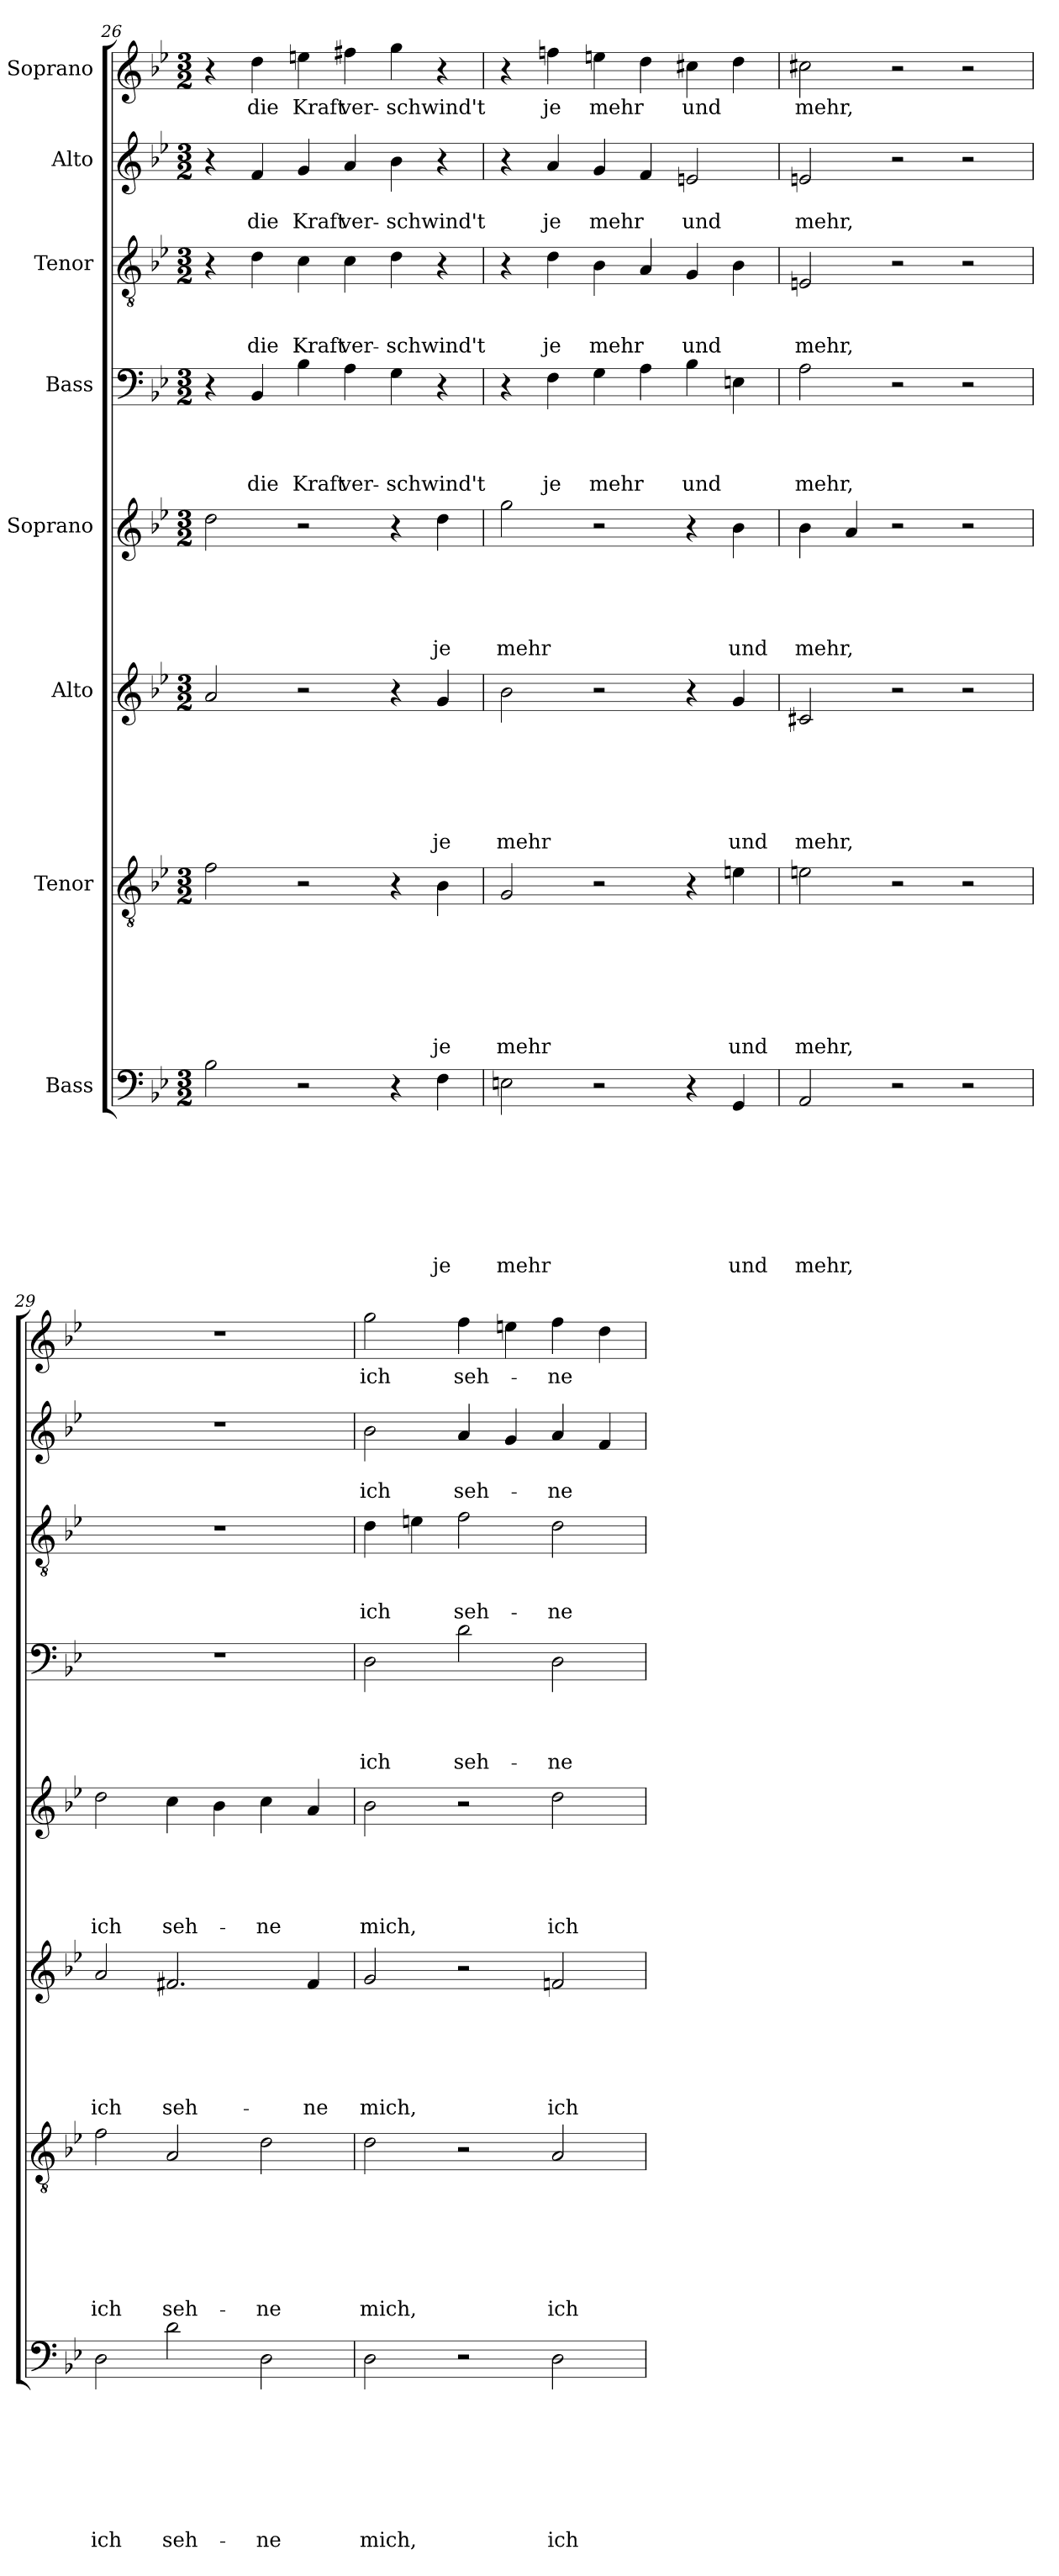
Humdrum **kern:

**kern	**text	**text	**text	**text	**text	**text	**text	**text	**kern	**text	**text	**text	**text	**text	**text	**text	**kern	**text	**text	**text	**text	**text	**text	**kern	**text	**text	**text	**text	**text	**kern	**text	**text	**text	**text	**kern	**text	**text	**text	**kern	**text	**text	**kern	**text
*part8	*part8	*part8	*part8	*part8	*part8	*part8	*part8	*part8	*part7	*part7	*part7	*part7	*part7	*part7	*part7	*part7	*part6	*part6	*part6	*part6	*part6	*part6	*part6	*part5	*part5	*part5	*part5	*part5	*part5	*part4	*part4	*part4	*part4	*part4	*part3	*part3	*part3	*part3	*part2	*part2	*part2	*part1	*part1
*staff8	*staff8	*staff8	*staff8	*staff8	*staff8	*staff8	*staff8	*staff8	*staff7	*staff7	*staff7	*staff7	*staff7	*staff7	*staff7	*staff7	*staff6	*staff6	*staff6	*staff6	*staff6	*staff6	*staff6	*staff5	*staff5	*staff5	*staff5	*staff5	*staff5	*staff4	*staff4	*staff4	*staff4	*staff4	*staff3	*staff3	*staff3	*staff3	*staff2	*staff2	*staff2	*staff1	*staff1
*I"Bass	*	*	*	*	*	*	*	*	*I"Tenor	*	*	*	*	*	*	*	*I"Alto	*	*	*	*	*	*	*I"Soprano	*	*	*	*	*	*I"Bass	*	*	*	*	*I"Tenor	*	*	*	*I"Alto	*	*	*I"Soprano	*
*clefF4	*	*	*	*	*	*	*	*	*clefGv2	*	*	*	*	*	*	*	*clefG2	*	*	*	*	*	*	*clefG2	*	*	*	*	*	*clefF4	*	*	*	*	*clefGv2	*	*	*	*clefG2	*	*	*clefG2	*
*k[b-e-]	*	*	*	*	*	*	*	*	*k[b-e-]	*	*	*	*	*	*	*	*k[b-e-]	*	*	*	*	*	*	*k[b-e-]	*	*	*	*	*	*k[b-e-]	*	*	*	*	*k[b-e-]	*	*	*	*k[b-e-]	*	*	*k[b-e-]	*
*B-:	*	*	*	*	*	*	*	*	*B-:	*	*	*	*	*	*	*	*B-:	*	*	*	*	*	*	*B-:	*	*	*	*	*	*B-:	*	*	*	*	*B-:	*	*	*	*B-:	*	*	*B-:	*
*M3/2	*	*	*	*	*	*	*	*	*M3/2	*	*	*	*	*	*	*	*M3/2	*	*	*	*	*	*	*M3/2	*	*	*	*	*	*M3/2	*	*	*	*	*M3/2	*	*	*	*M3/2	*	*	*M3/2	*
=26	=26	=26	=26	=26	=26	=26	=26	=26	=26	=26	=26	=26	=26	=26	=26	=26	=26	=26	=26	=26	=26	=26	=26	=26	=26	=26	=26	=26	=26	=26	=26	=26	=26	=26	=26	=26	=26	=26	=26	=26	=26	=26	=26
2B-\	.	.	.	.	.	.	.	.	2f\	.	.	.	.	.	.	.	2a/	.	.	.	.	.	.	2dd\	.	.	.	.	.	4r	.	.	.	.	4r	.	.	.	4r	.	.	4r	.
!	!	!	!	!	!	!	!	!	!	!	!	!	!	!	!	!	!	!	!	!	!	!	!	!	!	!	!	!	!	!	!	!	!	!LO:LY:b	!	!	!	!LO:LY:b	!	!	!LO:LY:b	!	!LO:LY:b
.	.	.	.	.	.	.	.	.	.	.	.	.	.	.	.	.	.	.	.	.	.	.	.	.	.	.	.	.	.	4BB-/	.	.	.	die	4d\	.	.	die	4f/	.	die	4dd\	die
!	!	!	!	!	!	!	!	!	!	!	!	!	!	!	!	!	!	!	!	!	!	!	!	!	!	!	!	!	!	!	!	!	!	!LO:LY:b	!	!	!	!LO:LY:b	!	!	!LO:LY:b	!	!LO:LY:b
2r	.	.	.	.	.	.	.	.	2r	.	.	.	.	.	.	.	2r	.	.	.	.	.	.	2r	.	.	.	.	.	4B-\	.	.	.	Kraft	4c\	.	.	Kraft	4g/	.	Kraft	4een\	Kraft
!	!	!	!	!	!	!	!	!	!	!	!	!	!	!	!	!	!	!	!	!	!	!	!	!	!	!	!	!	!	!	!	!	!	!LO:LY:b	!	!	!	!LO:LY:b	!	!	!LO:LY:b	!	!LO:LY:b
.	.	.	.	.	.	.	.	.	.	.	.	.	.	.	.	.	.	.	.	.	.	.	.	.	.	.	.	.	.	4A\	.	.	.	ver-	4c\	.	.	ver-	4a/	.	ver-	4ff#X\	ver-
!	!	!	!	!	!	!	!	!	!	!	!	!	!	!	!	!	!	!	!	!	!	!	!	!	!	!	!	!	!	!	!	!	!	!LO:LY:b	!	!	!	!LO:LY:b	!	!	!LO:LY:b	!	!LO:LY:b
4r	.	.	.	.	.	.	.	.	4r	.	.	.	.	.	.	.	4r	.	.	.	.	.	.	4r	.	.	.	.	.	4G\	.	.	.	-schwind't	4d\	.	.	-schwind't	4b-\	.	-schwind't	4gg\	-schwind't
!	!	!	!	!	!	!	!	!LO:LY:b	!	!	!	!	!	!	!	!LO:LY:b	!	!	!	!	!	!	!LO:LY:b	!	!	!	!	!	!LO:LY:b	!	!	!	!	!	!	!	!	!	!	!	!	!	!
4F\	.	.	.	.	.	.	.	je	4B-\	.	.	.	.	.	.	je	4g/	.	.	.	.	.	je	4dd\	.	.	.	.	je	4r	.	.	.	.	4r	.	.	.	4r	.	.	4r	.
=27	=27	=27	=27	=27	=27	=27	=27	=27	=27	=27	=27	=27	=27	=27	=27	=27	=27	=27	=27	=27	=27	=27	=27	=27	=27	=27	=27	=27	=27	=27	=27	=27	=27	=27	=27	=27	=27	=27	=27	=27	=27	=27	=27
!	!	!	!	!	!	!	!	!LO:LY:b	!	!	!	!	!	!	!	!LO:LY:b	!	!	!	!	!	!	!LO:LY:b	!	!	!	!	!	!LO:LY:b	!	!	!	!	!	!	!	!	!	!	!	!	!	!
2En\	.	.	.	.	.	.	.	mehr	2G/	.	.	.	.	.	.	mehr	2b-\	.	.	.	.	.	mehr	2gg\	.	.	.	.	mehr	4r	.	.	.	.	4r	.	.	.	4r	.	.	4r	.
!	!	!	!	!	!	!	!	!	!	!	!	!	!	!	!	!	!	!	!	!	!	!	!	!	!	!	!	!	!	!	!	!	!	!LO:LY:b	!	!	!	!LO:LY:b	!	!	!LO:LY:b	!	!LO:LY:b
.	.	.	.	.	.	.	.	.	.	.	.	.	.	.	.	.	.	.	.	.	.	.	.	.	.	.	.	.	.	4F\	.	.	.	je	4d\	.	.	je	4a/	.	je	4ffn\	je
!	!	!	!	!	!	!	!	!	!	!	!	!	!	!	!	!	!	!	!	!	!	!	!	!	!	!	!	!	!	!	!	!	!	!LO:LY:b	!	!	!	!LO:LY:b	!	!	!LO:LY:b	!	!LO:LY:b
2r	.	.	.	.	.	.	.	.	2r	.	.	.	.	.	.	.	2r	.	.	.	.	.	.	2r	.	.	.	.	.	4G\	.	.	.	mehr	4B-\	.	.	mehr	4g/	.	mehr	4een\	mehr
.	.	.	.	.	.	.	.	.	.	.	.	.	.	.	.	.	.	.	.	.	.	.	.	.	.	.	.	.	.	4A\	.	.	.	.	4A/	.	.	.	4f/	.	.	4dd\	.
!	!	!	!	!	!	!	!	!	!	!	!	!	!	!	!	!	!	!	!	!	!	!	!	!	!	!	!	!	!	!	!	!	!	!LO:LY:b	!	!	!	!LO:LY:b	!	!	!LO:LY:b	!	!LO:LY:b
4r	.	.	.	.	.	.	.	.	4r	.	.	.	.	.	.	.	4r	.	.	.	.	.	.	4r	.	.	.	.	.	4B-\	.	.	.	und	4G/	.	.	und	2en/	.	und	4cc#X\	und
!	!	!	!	!	!	!	!	!LO:LY:b	!	!	!	!	!	!	!	!LO:LY:b	!	!	!	!	!	!	!LO:LY:b	!	!	!	!	!	!LO:LY:b	!	!	!	!	!	!	!	!	!	!	!	!	!	!
4GG/	.	.	.	.	.	.	.	und	4en\	.	.	.	.	.	.	und	4g/	.	.	.	.	.	und	4b-\	.	.	.	.	und	4En\	.	.	.	.	4B-\	.	.	.	.	.	.	4dd\	.
=28	=28	=28	=28	=28	=28	=28	=28	=28	=28	=28	=28	=28	=28	=28	=28	=28	=28	=28	=28	=28	=28	=28	=28	=28	=28	=28	=28	=28	=28	=28	=28	=28	=28	=28	=28	=28	=28	=28	=28	=28	=28	=28	=28
!	!	!	!	!	!	!	!	!LO:LY:b	!	!	!	!	!	!	!	!LO:LY:b	!	!	!	!	!	!	!LO:LY:b	!	!	!	!	!	!LO:LY:b	!	!	!	!	!LO:LY:b	!	!	!	!LO:LY:b	!	!	!LO:LY:b	!	!LO:LY:b
2AA/	.	.	.	.	.	.	.	mehr,	2en\	.	.	.	.	.	.	mehr,	2c#X/	.	.	.	.	.	mehr,	4b-\	.	.	.	.	mehr,	2A\	.	.	.	mehr,	2En/	.	.	mehr,	2en/	.	mehr,	2cc#X\	mehr,
.	.	.	.	.	.	.	.	.	.	.	.	.	.	.	.	.	.	.	.	.	.	.	.	4a/	.	.	.	.	.	.	.	.	.	.	.	.	.	.	.	.	.	.	.
2r	.	.	.	.	.	.	.	.	2r	.	.	.	.	.	.	.	2r	.	.	.	.	.	.	2r	.	.	.	.	.	2r	.	.	.	.	2r	.	.	.	2r	.	.	2r	.
2r	.	.	.	.	.	.	.	.	2r	.	.	.	.	.	.	.	2r	.	.	.	.	.	.	2r	.	.	.	.	.	2r	.	.	.	.	2r	.	.	.	2r	.	.	2r	.
=29	=29	=29	=29	=29	=29	=29	=29	=29	=29	=29	=29	=29	=29	=29	=29	=29	=29	=29	=29	=29	=29	=29	=29	=29	=29	=29	=29	=29	=29	=29	=29	=29	=29	=29	=29	=29	=29	=29	=29	=29	=29	=29	=29
!	!	!	!	!	!	!	!	!LO:LY:b	!	!	!	!	!	!	!	!LO:LY:b	!	!	!	!	!	!	!LO:LY:b	!	!	!	!	!	!LO:LY:b	!LO:N:vis=1	!	!	!	!	!LO:N:vis=1	!	!	!	!LO:N:vis=1	!	!	!LO:N:vis=1	!
2D\	.	.	.	.	.	.	.	ich	2f\	.	.	.	.	.	.	ich	2a/	.	.	.	.	.	ich	2dd\	.	.	.	.	ich	1.r	.	.	.	.	1.r	.	.	.	1.r	.	.	1.r	.
!	!	!	!	!	!	!	!	!LO:LY:b	!	!	!	!	!	!	!	!LO:LY:b	!	!	!	!	!	!	!LO:LY:b	!	!	!	!	!	!LO:LY:b	!	!	!	!	!	!	!	!	!	!	!	!	!	!
2d\	.	.	.	.	.	.	.	seh-	2A/	.	.	.	.	.	.	seh-	2.f#X/	.	.	.	.	.	seh-	4cc\	.	.	.	.	seh-	.	.	.	.	.	.	.	.	.	.	.	.	.	.
.	.	.	.	.	.	.	.	.	.	.	.	.	.	.	.	.	.	.	.	.	.	.	.	4b-\	.	.	.	.	.	.	.	.	.	.	.	.	.	.	.	.	.	.	.
!	!	!	!	!	!	!	!	!LO:LY:b	!	!	!	!	!	!	!	!LO:LY:b	!	!	!	!	!	!	!	!	!	!	!	!	!LO:LY:b	!	!	!	!	!	!	!	!	!	!	!	!	!	!
2D\	.	.	.	.	.	.	.	-ne	2d\	.	.	.	.	.	.	-ne	.	.	.	.	.	.	.	4cc\	.	.	.	.	-ne	.	.	.	.	.	.	.	.	.	.	.	.	.	.
!	!	!	!	!	!	!	!	!	!	!	!	!	!	!	!	!	!	!	!	!	!	!	!LO:LY:b	!	!	!	!	!	!	!	!	!	!	!	!	!	!	!	!	!	!	!	!
.	.	.	.	.	.	.	.	.	.	.	.	.	.	.	.	.	4f#/	.	.	.	.	.	-ne	4a/	.	.	.	.	.	.	.	.	.	.	.	.	.	.	.	.	.	.	.
=30	=30	=30	=30	=30	=30	=30	=30	=30	=30	=30	=30	=30	=30	=30	=30	=30	=30	=30	=30	=30	=30	=30	=30	=30	=30	=30	=30	=30	=30	=30	=30	=30	=30	=30	=30	=30	=30	=30	=30	=30	=30	=30	=30
!	!	!	!	!	!	!	!	!LO:LY:b	!	!	!	!	!	!	!	!LO:LY:b	!	!	!	!	!	!	!LO:LY:b	!	!	!	!	!	!LO:LY:b	!	!	!	!	!LO:LY:b	!	!	!	!LO:LY:b	!	!	!LO:LY:b	!	!LO:LY:b
2D\	.	.	.	.	.	.	.	mich,	2d\	.	.	.	.	.	.	mich,	2g/	.	.	.	.	.	mich,	2b-\	.	.	.	.	mich,	2D\	.	.	.	ich	4d\	.	.	ich	2b-\	.	ich	2gg\	ich
.	.	.	.	.	.	.	.	.	.	.	.	.	.	.	.	.	.	.	.	.	.	.	.	.	.	.	.	.	.	.	.	.	.	.	4en\	.	.	.	.	.	.	.	.
!	!	!	!	!	!	!	!	!	!	!	!	!	!	!	!	!	!	!	!	!	!	!	!	!	!	!	!	!	!	!	!	!	!	!LO:LY:b	!	!	!	!LO:LY:b	!	!	!LO:LY:b	!	!LO:LY:b
2r	.	.	.	.	.	.	.	.	2r	.	.	.	.	.	.	.	2r	.	.	.	.	.	.	2r	.	.	.	.	.	2d\	.	.	.	seh-	2f\	.	.	seh-	4a/	.	seh-	4ff\	seh-
.	.	.	.	.	.	.	.	.	.	.	.	.	.	.	.	.	.	.	.	.	.	.	.	.	.	.	.	.	.	.	.	.	.	.	.	.	.	.	4g/	.	.	4een\	.
!	!	!	!	!	!	!	!	!LO:LY:b	!	!	!	!	!	!	!	!LO:LY:b	!	!	!	!	!	!	!LO:LY:b	!	!	!	!	!	!LO:LY:b	!	!	!	!	!LO:LY:b	!	!	!	!LO:LY:b	!	!	!LO:LY:b	!	!LO:LY:b
2D\	.	.	.	.	.	.	.	ich	2A/	.	.	.	.	.	.	ich	2fn/	.	.	.	.	.	ich	2dd\	.	.	.	.	ich	2D\	.	.	.	-ne	2d\	.	.	-ne	4a/	.	-ne	4ff\	-ne
.	.	.	.	.	.	.	.	.	.	.	.	.	.	.	.	.	.	.	.	.	.	.	.	.	.	.	.	.	.	.	.	.	.	.	.	.	.	.	4f/	.	.	4dd\	.
=	=	=	=	=	=	=	=	=	=	=	=	=	=	=	=	=	=	=	=	=	=	=	=	=	=	=	=	=	=	=	=	=	=	=	=	=	=	=	=	=	=	=	=
*-	*-	*-	*-	*-	*-	*-	*-	*-	*-	*-	*-	*-	*-	*-	*-	*-	*-	*-	*-	*-	*-	*-	*-	*-	*-	*-	*-	*-	*-	*-	*-	*-	*-	*-	*-	*-	*-	*-	*-	*-	*-	*-	*-
